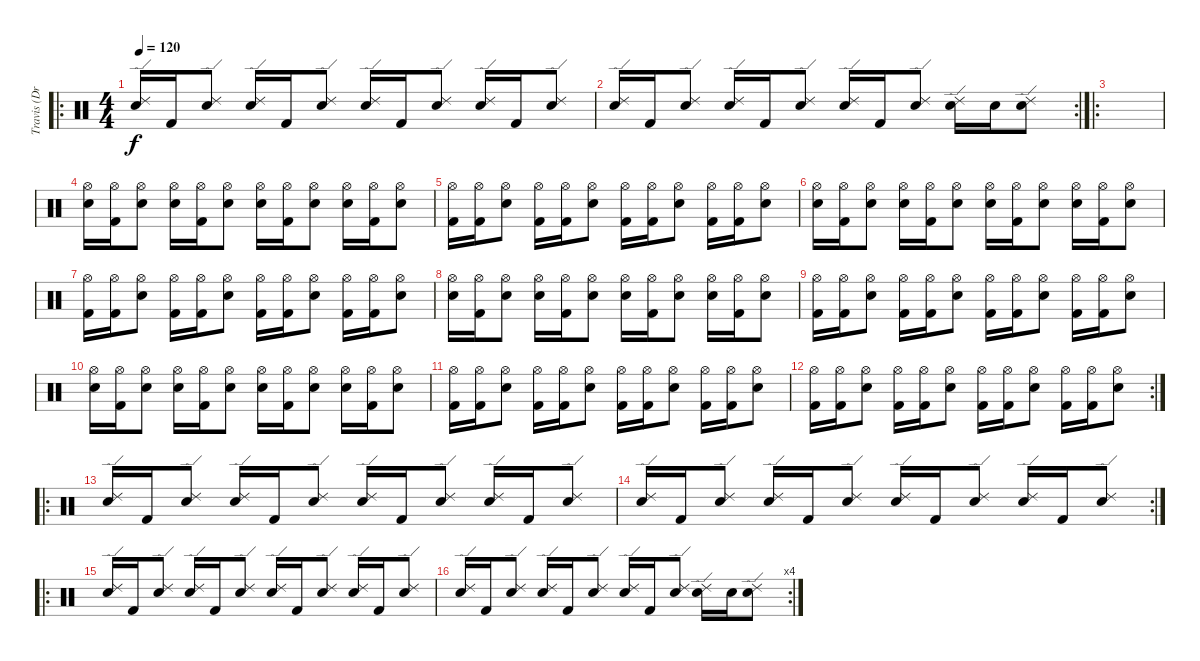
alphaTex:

\track ("Travis (Drum)" "Travis (Dr") {instrument percussion}
\staff {score}
\articulation defaults
\ro
\ts (4 4)
\tempo 120
\clef neutral
\ks c
("Ride (edge) 2" "Electric Snare (hit)").16{dy f} "Kick (hit) 2".16 ("Ride (edge) 2" "Electric Snare (hit)").8 ("Ride (edge) 2" "Electric Snare (hit)").16 "Kick (hit) 2".16 ("Ride (edge) 2" "Electric Snare (hit)").8 ("Ride (edge) 2" "Electric Snare (hit)").16 "Kick (hit) 2".16 ("Ride (edge) 2" "Electric Snare (hit)").8 ("Ride (edge) 2" "Electric Snare (hit)").16 "Kick (hit) 2".16 ("Ride (edge) 2" "Electric Snare (hit)").8 |
\rc 2
("Ride (edge) 2" "Electric Snare (hit)").16 "Kick (hit) 2".16 ("Ride (edge) 2" "Electric Snare (hit)").8 ("Ride (edge) 2" "Electric Snare (hit)").16 "Kick (hit) 2".16 ("Ride (edge) 2" "Electric Snare (hit)").8 ("Ride (edge) 2" "Electric Snare (hit)").16 "Kick (hit) 2".16 ("Ride (edge) 2" "Electric Snare (hit)").8 ("Ride (edge) 2" "Electric Snare (hit)").16 "Electric Snare (hit)".16 ("Ride (edge) 2" "Electric Snare (hit)").8 |
\ro
|
("Hi-Hat (open)" "Electric Snare (hit)").16 ("Hi-Hat (open)" "Kick (hit) 2").16 ("Hi-Hat (open)" "Electric Snare (hit)").8 ("Hi-Hat (open)" "Electric Snare (hit)").16 ("Hi-Hat (open)" "Kick (hit) 2").16 ("Hi-Hat (open)" "Electric Snare (hit)").8 ("Hi-Hat (open)" "Electric Snare (hit)").16 ("Hi-Hat (open)" "Kick (hit) 2").16 ("Hi-Hat (open)" "Electric Snare (hit)").8 ("Hi-Hat (open)" "Electric Snare (hit)").16 ("Hi-Hat (open)" "Kick (hit) 2").16 ("Hi-Hat (open)" "Electric Snare (hit)").8 |
("Hi-Hat (open)" "Kick (hit) 2").16 ("Hi-Hat (open)" "Kick (hit) 2").16 ("Hi-Hat (open)" "Electric Snare (hit)").8 ("Hi-Hat (open)" "Kick (hit) 2").16 ("Hi-Hat (open)" "Kick (hit) 2").16 ("Hi-Hat (open)" "Electric Snare (hit)").8 ("Hi-Hat (open)" "Kick (hit) 2").16 ("Hi-Hat (open)" "Kick (hit) 2").16 ("Hi-Hat (open)" "Electric Snare (hit)").8 ("Hi-Hat (open)" "Kick (hit) 2").16 ("Hi-Hat (open)" "Kick (hit) 2").16 ("Hi-Hat (open)" "Electric Snare (hit)").8 |
("Hi-Hat (open)" "Electric Snare (hit)").16 ("Hi-Hat (open)" "Kick (hit) 2").16 ("Hi-Hat (open)" "Electric Snare (hit)").8 ("Hi-Hat (open)" "Electric Snare (hit)").16 ("Hi-Hat (open)" "Kick (hit) 2").16 ("Hi-Hat (open)" "Electric Snare (hit)").8 ("Hi-Hat (open)" "Electric Snare (hit)").16 ("Hi-Hat (open)" "Kick (hit) 2").16 ("Hi-Hat (open)" "Electric Snare (hit)").8 ("Hi-Hat (open)" "Electric Snare (hit)").16 ("Hi-Hat (open)" "Kick (hit) 2").16 ("Hi-Hat (open)" "Electric Snare (hit)").8 |
("Hi-Hat (open)" "Kick (hit) 2").16 ("Hi-Hat (open)" "Kick (hit) 2").16 ("Hi-Hat (open)" "Electric Snare (hit)").8 ("Hi-Hat (open)" "Kick (hit) 2").16 ("Hi-Hat (open)" "Kick (hit) 2").16 ("Hi-Hat (open)" "Electric Snare (hit)").8 ("Hi-Hat (open)" "Kick (hit) 2").16 ("Hi-Hat (open)" "Kick (hit) 2").16 ("Hi-Hat (open)" "Electric Snare (hit)").8 ("Hi-Hat (open)" "Kick (hit) 2").16 ("Hi-Hat (open)" "Kick (hit) 2").16 ("Hi-Hat (open)" "Electric Snare (hit)").8 |
("Hi-Hat (open)" "Electric Snare (hit)").16 ("Hi-Hat (open)" "Kick (hit) 2").16 ("Hi-Hat (open)" "Electric Snare (hit)").8 ("Hi-Hat (open)" "Electric Snare (hit)").16 ("Hi-Hat (open)" "Kick (hit) 2").16 ("Hi-Hat (open)" "Electric Snare (hit)").8 ("Hi-Hat (open)" "Electric Snare (hit)").16 ("Hi-Hat (open)" "Kick (hit) 2").16 ("Hi-Hat (open)" "Electric Snare (hit)").8 ("Hi-Hat (open)" "Electric Snare (hit)").16 ("Hi-Hat (open)" "Kick (hit) 2").16 ("Hi-Hat (open)" "Electric Snare (hit)").8 |
("Hi-Hat (open)" "Kick (hit) 2").16 ("Hi-Hat (open)" "Kick (hit) 2").16 ("Hi-Hat (open)" "Electric Snare (hit)").8 ("Hi-Hat (open)" "Kick (hit) 2").16 ("Hi-Hat (open)" "Kick (hit) 2").16 ("Hi-Hat (open)" "Electric Snare (hit)").8 ("Hi-Hat (open)" "Kick (hit) 2").16 ("Hi-Hat (open)" "Kick (hit) 2").16 ("Hi-Hat (open)" "Electric Snare (hit)").8 ("Hi-Hat (open)" "Kick (hit) 2").16 ("Hi-Hat (open)" "Kick (hit) 2").16 ("Hi-Hat (open)" "Electric Snare (hit)").8 |
("Hi-Hat (open)" "Electric Snare (hit)").16 ("Hi-Hat (open)" "Kick (hit) 2").16 ("Hi-Hat (open)" "Electric Snare (hit)").8 ("Hi-Hat (open)" "Electric Snare (hit)").16 ("Hi-Hat (open)" "Kick (hit) 2").16 ("Hi-Hat (open)" "Electric Snare (hit)").8 ("Hi-Hat (open)" "Electric Snare (hit)").16 ("Hi-Hat (open)" "Kick (hit) 2").16 ("Hi-Hat (open)" "Electric Snare (hit)").8 ("Hi-Hat (open)" "Electric Snare (hit)").16 ("Hi-Hat (open)" "Kick (hit) 2").16 ("Hi-Hat (open)" "Electric Snare (hit)").8 |
("Hi-Hat (open)" "Kick (hit) 2").16 ("Hi-Hat (open)" "Kick (hit) 2").16 ("Hi-Hat (open)" "Electric Snare (hit)").8 ("Hi-Hat (open)" "Kick (hit) 2").16 ("Hi-Hat (open)" "Kick (hit) 2").16 ("Hi-Hat (open)" "Electric Snare (hit)").8 ("Hi-Hat (open)" "Kick (hit) 2").16 ("Hi-Hat (open)" "Kick (hit) 2").16 ("Hi-Hat (open)" "Electric Snare (hit)").8 ("Hi-Hat (open)" "Kick (hit) 2").16 ("Hi-Hat (open)" "Kick (hit) 2").16 ("Hi-Hat (open)" "Electric Snare (hit)").8 |
\rc 2
("Hi-Hat (open)" "Kick (hit) 2").16 ("Hi-Hat (open)" "Kick (hit) 2").16 ("Hi-Hat (open)" "Electric Snare (hit)").8 ("Hi-Hat (open)" "Kick (hit) 2").16 ("Hi-Hat (open)" "Kick (hit) 2").16 ("Hi-Hat (open)" "Electric Snare (hit)").8 ("Hi-Hat (open)" "Kick (hit) 2").16 ("Hi-Hat (open)" "Kick (hit) 2").16 ("Hi-Hat (open)" "Electric Snare (hit)").8 ("Hi-Hat (open)" "Kick (hit) 2").16 ("Hi-Hat (open)" "Kick (hit) 2").16 ("Hi-Hat (open)" "Electric Snare (hit)").8 |
\ro
("Ride (edge) 2" "Electric Snare (hit)").16 "Kick (hit) 2".16 ("Ride (edge) 2" "Electric Snare (hit)").8 ("Ride (edge) 2" "Electric Snare (hit)").16 "Kick (hit) 2".16 ("Ride (edge) 2" "Electric Snare (hit)").8 ("Ride (edge) 2" "Electric Snare (hit)").16 "Kick (hit) 2".16 ("Ride (edge) 2" "Electric Snare (hit)").8 ("Ride (edge) 2" "Electric Snare (hit)").16 "Kick (hit) 2".16 ("Ride (edge) 2" "Electric Snare (hit)").8 |
\rc 2
("Ride (edge) 2" "Electric Snare (hit)").16 "Kick (hit) 2".16 ("Ride (edge) 2" "Electric Snare (hit)").8 ("Ride (edge) 2" "Electric Snare (hit)").16 "Kick (hit) 2".16 ("Ride (edge) 2" "Electric Snare (hit)").8 ("Ride (edge) 2" "Electric Snare (hit)").16 "Kick (hit) 2".16 ("Ride (edge) 2" "Electric Snare (hit)").8 ("Ride (edge) 2" "Electric Snare (hit)").16 "Kick (hit) 2".16 ("Ride (edge) 2" "Electric Snare (hit)").8 |
\ro
("Ride (edge) 2" "Electric Snare (hit)").16 "Kick (hit) 2".16 ("Ride (edge) 2" "Electric Snare (hit)").8 ("Ride (edge) 2" "Electric Snare (hit)").16 "Kick (hit) 2".16 ("Ride (edge) 2" "Electric Snare (hit)").8 ("Ride (edge) 2" "Electric Snare (hit)").16 "Kick (hit) 2".16 ("Ride (edge) 2" "Electric Snare (hit)").8 ("Ride (edge) 2" "Electric Snare (hit)").16 "Kick (hit) 2".16 ("Ride (edge) 2" "Electric Snare (hit)").8 |
\rc 4
("Ride (edge) 2" "Electric Snare (hit)").16 "Kick (hit) 2".16 ("Ride (edge) 2" "Electric Snare (hit)").8 ("Ride (edge) 2" "Electric Snare (hit)").16 "Kick (hit) 2".16 ("Ride (edge) 2" "Electric Snare (hit)").8 ("Ride (edge) 2" "Electric Snare (hit)").16 "Kick (hit) 2".16 ("Ride (edge) 2" "Electric Snare (hit)").8 ("Ride (edge) 2" "Electric Snare (hit)").16 "Electric Snare (hit)".16 ("Ride (edge) 2" "Electric Snare (hit)").8
